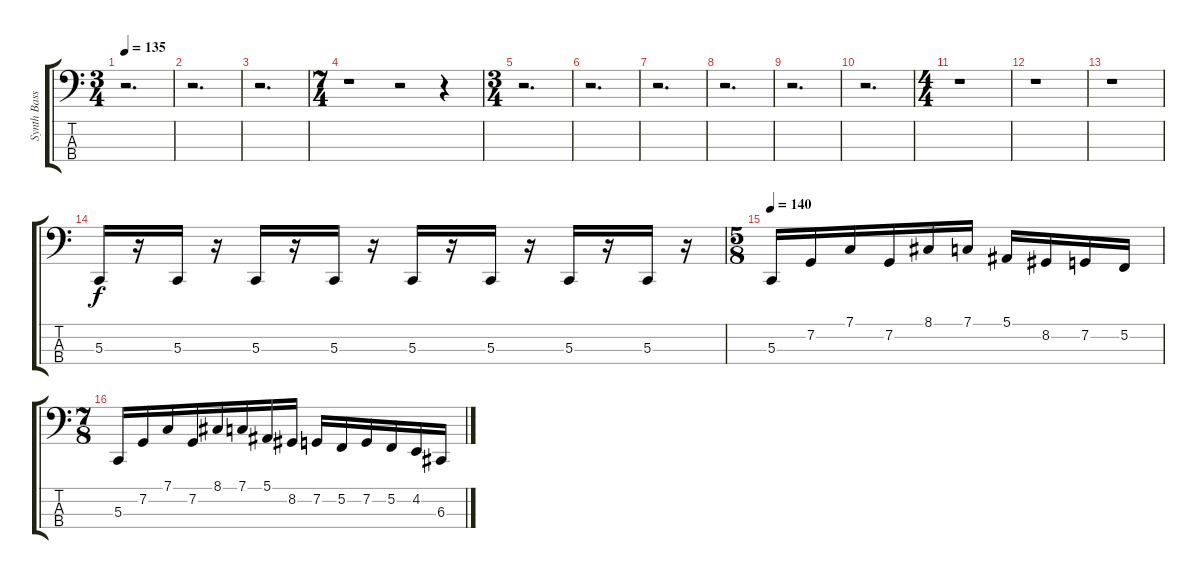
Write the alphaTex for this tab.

\track ("Synth Bass" "Synth Bass") {instrument lead8bassandlead}
\staff {score tabs}
\tuning (F2 C2 G1 D1) {hide}
\ts (3 4)
\tempo 135
\clef f4
\ks c
r.2{d dy f} |
r.2{d} |
r.2{d} |
\ts (7 4)
r.1 r.2 r.4 |
\ts (3 4)
r.2{d} |
r.2{d} |
r.2{d} |
r.2{d} |
r.2{d} |
r.2{d} |
\ts (4 4)
r.1 |
r.1 |
r.1 |
5.3.16{volume 14 balance 8} r.16 5.3.16 r.16 5.3.16 r.16 5.3.16 r.16 5.3.16 r.16 5.3.16 r.16 5.3.16 r.16 5.3.16 r.16 |
\ts (5 8)
\tempo 140
5.3.16 7.2.16 7.1.16 7.2.16 8.1.16 7.1.16 5.1.16 8.2.16 7.2.16 5.2.16 |
\ts (7 8)
5.3.16 7.2.16 7.1.16 7.2.16 8.1.16 7.1.16 5.1.16 8.2.16 7.2.16 5.2.16 7.2.16 5.2.16 4.2.16 6.3.16
